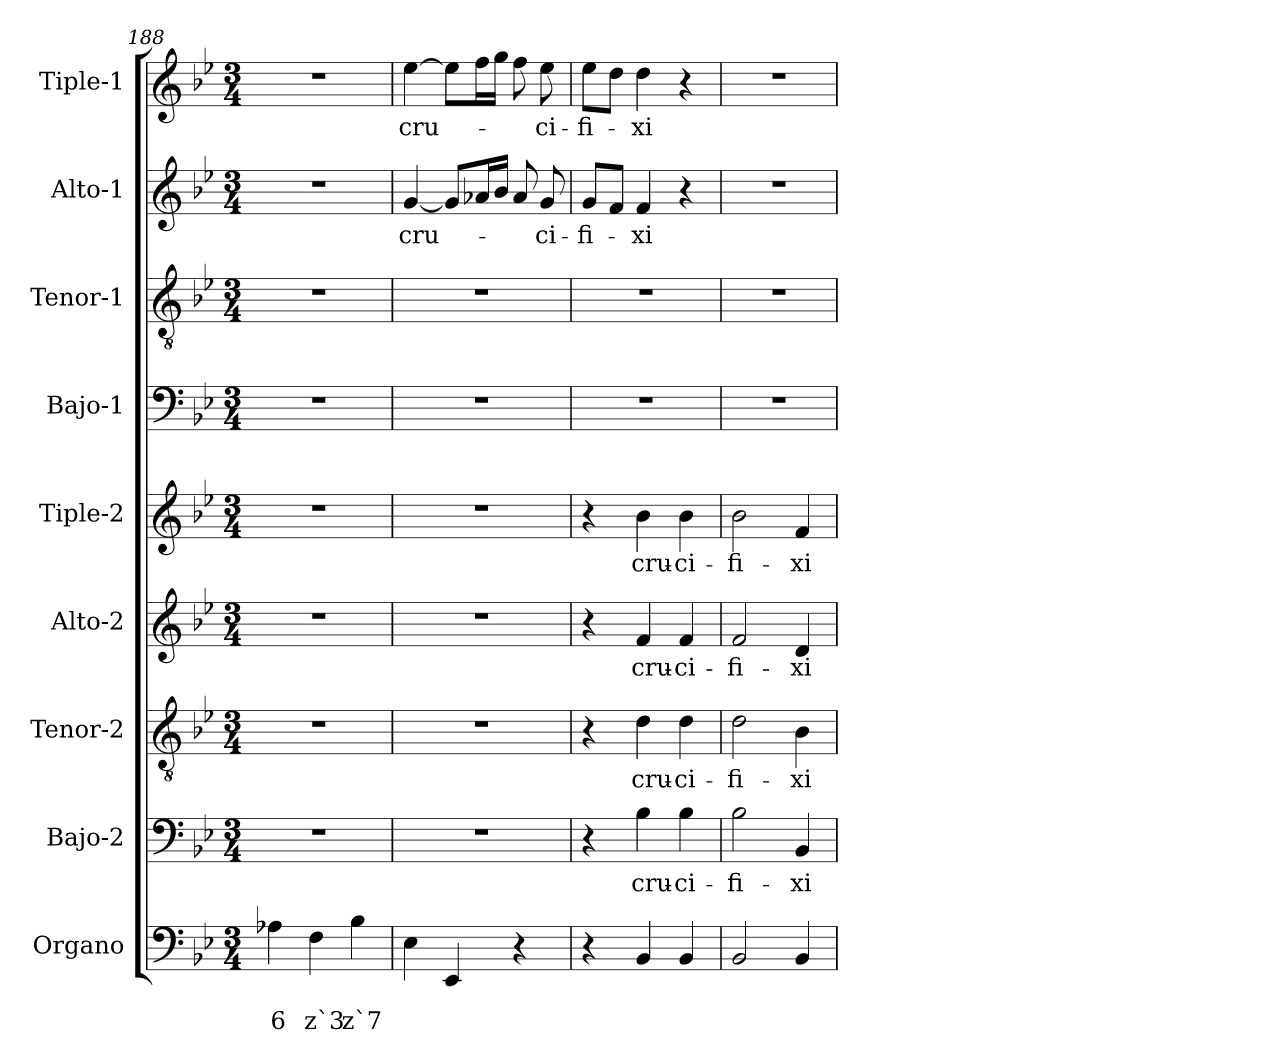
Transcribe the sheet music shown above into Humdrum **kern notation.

**kern	**text	**text	**kern	**text	**kern	**text	**kern	**text	**kern	**text	**kern	**kern	**kern	**text	**kern	**text
*part9	*part9	*part9	*part8	*part8	*part7	*part7	*part6	*part6	*part5	*part5	*part4	*part3	*part2	*part2	*part1	*part1
*staff9	*staff9	*staff9	*staff8	*staff8	*staff7	*staff7	*staff6	*staff6	*staff5	*staff5	*staff4	*staff3	*staff2	*staff2	*staff1	*staff1
*I"Organo	*	*	*I"Bajo-2	*	*I"Tenor-2	*	*I"Alto-2	*	*I"Tiple-2	*	*I"Bajo-1	*I"Tenor-1	*I"Alto-1	*	*I"Tiple-1	*
*	*	*	*I'B-2	*	*I'T-2	*	*I'A-2	*	*	*	*I'B1	*I'T1	*I'A1	*	*	*
*clefF4	*	*	*clefF4	*	*clefGv2	*	*clefG2	*	*clefG2	*	*clefF4	*clefGv2	*clefG2	*	*clefG2	*
*k[b-e-]	*	*	*k[b-e-]	*	*k[b-e-]	*	*k[b-e-]	*	*k[b-e-]	*	*k[b-e-]	*k[b-e-]	*k[b-e-]	*	*k[b-e-]	*
*B-:	*	*	*B-:	*	*B-:	*	*B-:	*	*B-:	*	*B-:	*B-:	*B-:	*	*B-:	*
*M3/4	*	*	*M3/4	*	*M3/4	*	*M3/4	*	*M3/4	*	*M3/4	*M3/4	*M3/4	*	*M3/4	*
=188	=188	=188	=188	=188	=188	=188	=188	=188	=188	=188	=188	=188	=188	=188	=188	=188
!	!	!LO:LY:b	!	!	!	!	!	!	!	!	!	!	!	!	!	!
4A-X\	.	6	2.r	.	2.r	.	2.r	.	2.r	.	2.r	2.r	2.r	.	2.r	.
!	!	!LO:LY:b	!	!	!	!	!	!	!	!	!	!	!	!	!	!
4F\	.	z`3	.	.	.	.	.	.	.	.	.	.	.	.	.	.
!	!	!LO:LY:b	!	!	!	!	!	!	!	!	!	!	!	!	!	!
4B-\	.	z`7	.	.	.	.	.	.	.	.	.	.	.	.	.	.
=189	=189	=189	=189	=189	=189	=189	=189	=189	=189	=189	=189	=189	=189	=189	=189	=189
!	!	!	!	!	!	!	!	!	!	!	!	!	!	!LO:LY:b	!	!
!	!	!	!	!	!	!	!	!	!	!	!	!	!	!	!	!LO:LY:b
4E-\	.	.	2.r	.	2.r	.	2.r	.	2.r	.	2.r	2.r	[4g/	cru-	[4ee-\	cru-
4EE-/	.	.	.	.	.	.	.	.	.	.	.	.	8g/L]	.	8ee-\L]	.
.	.	.	.	.	.	.	.	.	.	.	.	.	16a-X/L	.	16ff\L	.
.	.	.	.	.	.	.	.	.	.	.	.	.	16b-/JJ	.	16gg\JJ	.
4r	.	.	.	.	.	.	.	.	.	.	.	.	8a-/	.	8ff\	.
!	!	!	!	!	!	!	!	!	!	!	!	!	!	!LO:LY:b	!	!
!	!	!	!	!	!	!	!	!	!	!	!	!	!	!	!	!LO:LY:b
.	.	.	.	.	.	.	.	.	.	.	.	.	8g/	-ci-	8ee-\	-ci-
=190	=190	=190	=190	=190	=190	=190	=190	=190	=190	=190	=190	=190	=190	=190	=190	=190
!	!	!	!	!	!	!	!	!	!	!	!	!	!	!LO:LY:b	!	!
!	!	!	!	!	!	!	!	!	!	!	!	!	!	!	!	!LO:LY:b
4r	.	.	4r	.	4r	.	4r	.	4r	.	2.r	2.r	8g/L	-fi-	8ee-\L	-fi-
.	.	.	.	.	.	.	.	.	.	.	.	.	8f/J	.	8dd\J	.
!	!	!	!	!LO:LY:b	!	!	!	!	!	!	!	!	!	!	!	!
!	!	!	!	!	!	!LO:LY:b	!	!	!	!	!	!	!	!	!	!
!	!	!	!	!	!	!	!	!LO:LY:b	!	!	!	!	!	!	!	!
!	!	!	!	!	!	!	!	!	!	!LO:LY:b	!	!	!	!	!	!
!	!	!	!	!	!	!	!	!	!	!	!	!	!	!LO:LY:b	!	!
!	!	!	!	!	!	!	!	!	!	!	!	!	!	!	!	!LO:LY:b
4BB-/	.	.	4B-\	cru-	4d\	cru-	4f/	cru-	4b-\	cru-	.	.	4f/	-xi	4dd\	-xi
!	!	!	!	!LO:LY:b	!	!	!	!	!	!	!	!	!	!	!	!
!	!	!	!	!	!	!LO:LY:b	!	!	!	!	!	!	!	!	!	!
!	!	!	!	!	!	!	!	!LO:LY:b	!	!	!	!	!	!	!	!
!	!	!	!	!	!	!	!	!	!	!LO:LY:b	!	!	!	!	!	!
4BB-/	.	.	4B-\	-ci-	4d\	-ci-	4f/	-ci-	4b-\	-ci-	.	.	4r	.	4r	.
!!LO:PB:g=z
=191	=191	=191	=191	=191	=191	=191	=191	=191	=191	=191	=191	=191	=191	=191	=191	=191
!	!	!	!	!LO:LY:b	!	!	!	!	!	!	!	!	!	!	!	!
!	!	!	!	!	!	!LO:LY:b	!	!	!	!	!	!	!	!	!	!
!	!	!	!	!	!	!	!	!LO:LY:b	!	!	!	!	!	!	!	!
!	!	!	!	!	!	!	!	!	!	!LO:LY:b	!	!	!	!	!	!
2BB-/	.	.	2B-\	-fi-	2d\	-fi-	2f/	-fi-	2b-\	-fi-	2.r	2.r	2.r	.	2.r	.
!	!	!	!	!LO:LY:b	!	!	!	!	!	!	!	!	!	!	!	!
!	!	!	!	!	!	!LO:LY:b	!	!	!	!	!	!	!	!	!	!
!	!	!	!	!	!	!	!	!LO:LY:b	!	!	!	!	!	!	!	!
!	!	!	!	!	!	!	!	!	!	!LO:LY:b	!	!	!	!	!	!
4BB-/	.	.	4BB-/	-xi	4B-\	-xi	4d/	-xi	4f/	-xi	.	.	.	.	.	.
=	=	=	=	=	=	=	=	=	=	=	=	=	=	=	=	=
*-	*-	*-	*-	*-	*-	*-	*-	*-	*-	*-	*-	*-	*-	*-	*-	*-
